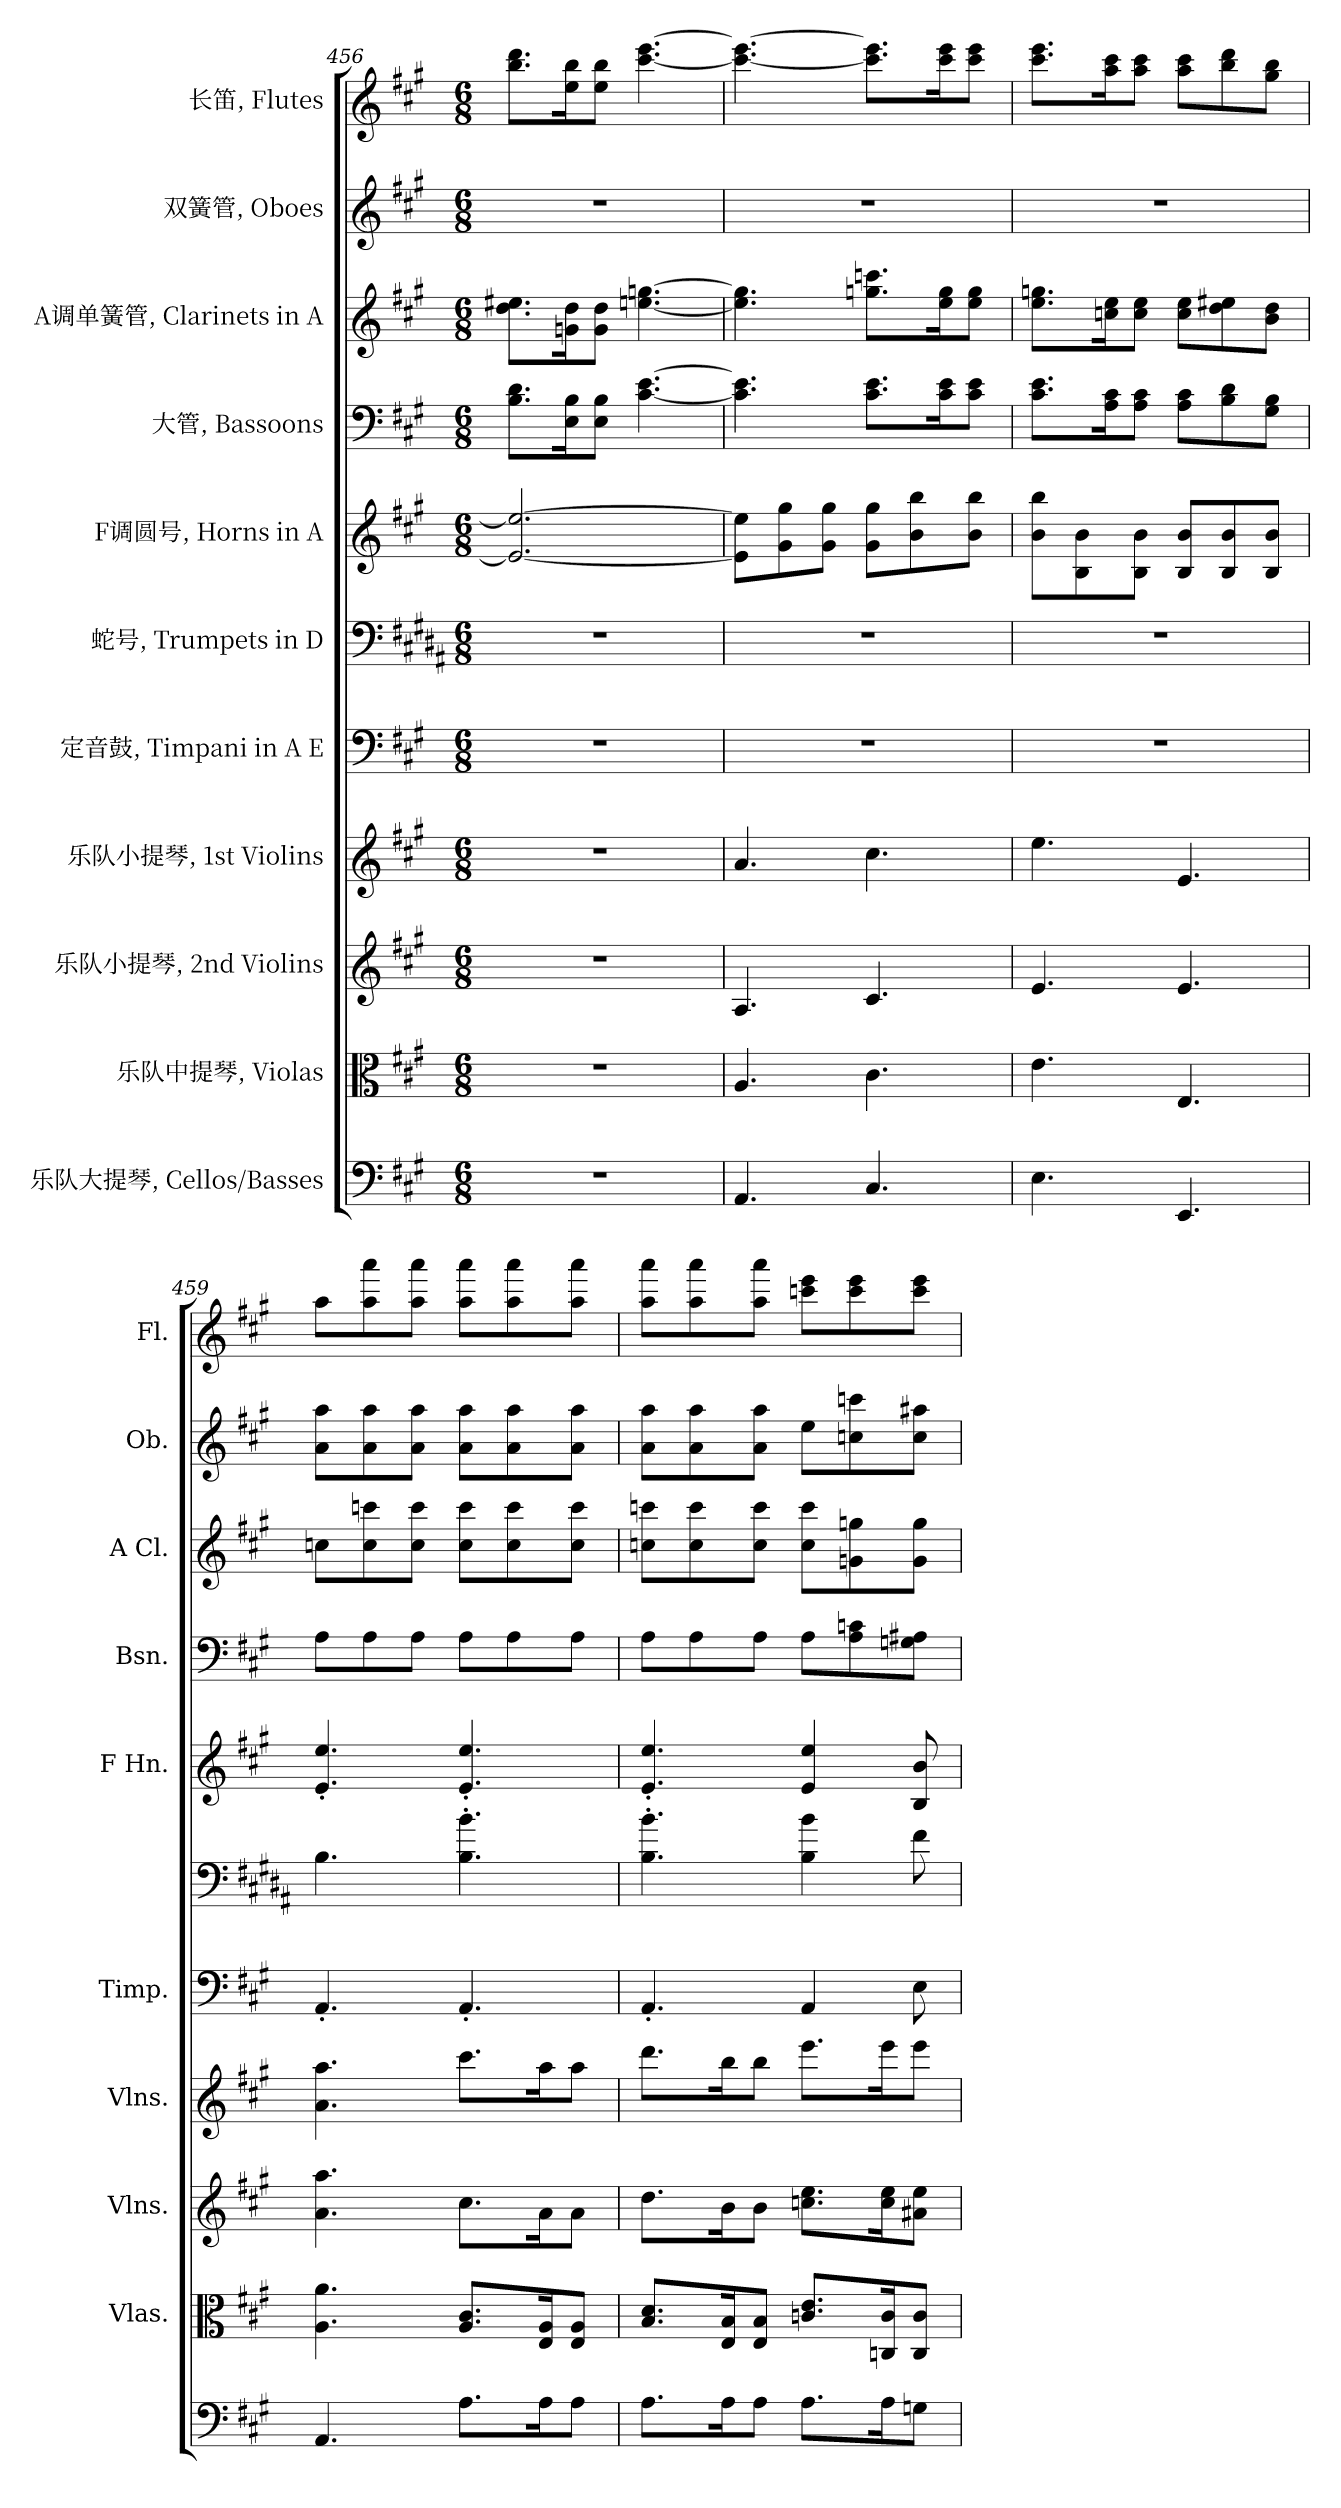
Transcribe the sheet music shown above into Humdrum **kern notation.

**kern	**kern	**kern	**kern	**kern	**kern	**kern	**kern	**kern	**kern	**kern
*part11	*part10	*part9	*part8	*part7	*part6	*part5	*part4	*part3	*part2	*part1
*staff11	*staff10	*staff9	*staff8	*staff7	*staff6	*staff5	*staff4	*staff3	*staff2	*staff1
*I"乐队大提琴, Cellos/Basses	*I"乐队中提琴, Violas	*I"乐队小提琴, 2nd Violins	*I"乐队小提琴, 1st Violins	*I"定音鼓, Timpani in A E	*I"蛇号, Trumpets in D	*I"F调圆号, Horns in A	*I"大管, Bassoons	*I"A调单簧管, Clarinets in A	*I"双簧管, Oboes	*I"长笛, Flutes
*	*I'Vlas.	*I'Vlns.	*I'Vlns.	*I'Timp.	*	*I'F Hn.	*I'Bsn.	*I'A Cl.	*I'Ob.	*I'Fl.
*clefF4	*clefC3	*clefG2	*clefG2	*clefF4	*clefF4	*clefG2	*clefF4	*clefG2	*clefG2	*clefG2
*	*	*	*	*	*ITrd1c2	*ITrd4c7	*	*ITrd2c3	*	*
*k[f#c#g#]	*k[f#c#g#]	*k[f#c#g#]	*k[f#c#g#]	*k[f#c#g#]	*k[f#c#g#]	*k[f#c#]	*k[f#c#g#]	*k[f#c#g#d#a#e#]	*k[f#c#g#]	*k[f#c#g#]
*M6/8	*M6/8	*M6/8	*M6/8	*M6/8	*M6/8	*M6/8	*M6/8	*M6/8	*M6/8	*M6/8
=456	=456	=456	=456	=456	=456	=456	=456	=456	=456	=456
2.r	2.r	2.r	2.r	2.r	2.r	2.A/_ 2.a/_	8.B\ 8.d\L	8.b\ 8.cc##X\L	2.r	8.bb\ 8.ddd\L
.	.	.	.	.	.	.	16E\ 16B\K	16en\ 16b\K	.	16ee\ 16bb\K
.	.	.	.	.	.	.	8E\ 8B\J	8e\ 8b\J	.	8ee\ 8bb\J
.	.	.	.	.	.	.	[4.c#\ [4.e\	[4.cc#X\ [4.een\	.	[4.ccc#\ [4.eee\
=457	=457	=457	=457	=457	=457	=457	=457	=457	=457	=457
4.AA/	4.A/	4.A/	4.a/	2.r	2.r	8A\] 8a\]L	4.c#\] 4.e\]	4.cc#\] 4.ee\]	2.r	4.ccc#\_ 4.eee\_
.	.	.	.	.	.	8c#\ 8cc#\	.	.	.	.
.	.	.	.	.	.	8c#\ 8cc#\J	.	.	.	.
4.C#/	4.c#\	4.c#/	4.cc#\	.	.	8c#\ 8cc#\L	8.c#\ 8.e\L	8.een\ 8.aan\L	.	8.ccc#\] 8.eee\]L
.	.	.	.	.	.	8e\ 8ee\	.	.	.	.
.	.	.	.	.	.	.	16c#\ 16e\K	16cc#\ 16ee\K	.	16ccc#\ 16eee\K
.	.	.	.	.	.	8e\ 8ee\J	8c#\ 8e\J	8cc#\ 8ee\J	.	8ccc#\ 8eee\J
=458	=458	=458	=458	=458	=458	=458	=458	=458	=458	=458
4.E\	4.e\	4.e/	4.ee\	2.r	2.r	8e\ 8ee\L	8.c#\ 8.e\L	8.cc#\ 8.een\L	2.r	8.ccc#\ 8.eee\L
.	.	.	.	.	.	8E\ 8e\	.	.	.	.
.	.	.	.	.	.	.	16A\ 16c#\K	16an\ 16cc#\K	.	16aa\ 16ccc#\K
.	.	.	.	.	.	8E\ 8e\J	8A\ 8c#\J	8a\ 8cc#\J	.	8aa\ 8ccc#\J
4.EE/	4.E/	4.e/	4.e/	.	.	8E/ 8e/L	8A\ 8c#\L	8a\ 8cc#\L	.	8aa\ 8ccc#\L
.	.	.	.	.	.	8E/ 8e/	8B\ 8d\	8b\ 8cc##X\	.	8bb\ 8ddd\
.	.	.	.	.	.	8E/ 8e/J	8G#\ 8B\J	8g#\ 8b\J	.	8gg#\ 8bb\J
!!LO:PB:g=z
=459	=459	=459	=459	=459	=459	=459	=459	=459	=459	=459
4.AA/	4.A\ 4.a\	4.a\ 4.aa\	4.a\ 4.aa\	4.AA'/	4.A\	4.A/' 4.a/'	8A\L	8an\L	8a\ 8aa\L	8aa\L
.	.	.	.	.	.	.	8A\	8a\ 8aan\	8a\ 8aa\	8aa\ 8aaa\
.	.	.	.	.	.	.	8A\J	8a\ 8aa\J	8a\ 8aa\J	8aa\ 8aaa\J
8.A\L	8.A/ 8.c#/L	8.cc#\L	8.ccc#\L	4.AA'/	4.A\' 4.a\'	4.A/' 4.a/'	8A\L	8a\ 8aa\L	8a\ 8aa\L	8aa\ 8aaa\L
.	.	.	.	.	.	.	8A\	8a\ 8aa\	8a\ 8aa\	8aa\ 8aaa\
16A\K	16E/ 16A/K	16a\K	16aa\K	.	.	.	.	.	.	.
8A\J	8E/ 8A/J	8a\J	8aa\J	.	.	.	8A\J	8a\ 8aa\J	8a\ 8aa\J	8aa\ 8aaa\J
=460	=460	=460	=460	=460	=460	=460	=460	=460	=460	=460
8.A\L	8.B/ 8.d/L	8.dd\L	8.ddd\L	4.AA'/	4.A\' 4.a\'	4.A/' 4.a/'	8A\L	8an\ 8aan\L	8a\ 8aa\L	8aa\ 8aaa\L
.	.	.	.	.	.	.	8A\	8a\ 8aa\	8a\ 8aa\	8aa\ 8aaa\
16A\K	16E/ 16B/K	16b\K	16bb\K	.	.	.	.	.	.	.
8A\J	8E/ 8B/J	8b\J	8bb\J	.	.	.	8A\J	8a\ 8aa\J	8a\ 8aa\J	8aa\ 8aaa\J
8.A\L	8.cn/ 8.e/L	8.ccn\ 8.ee\L	8.eee\L	4AA/	4A\ 4a\	4A/ 4a/	8A\L	8a\ 8aa\L	8ee\L	8cccn\ 8eee\L
.	.	.	.	.	.	.	8A\ 8cn\	8en\ 8een\	8ccn\ 8cccn\	8ccc\ 8eee\
16A\K	16Cn/ 16c/K	16cc\ 16ee\K	16eee\K	.	.	.	.	.	.	.
8Gn\J	8C/ 8c/J	8a#X\ 8ee\J	8eee\J	8E\	8e\	8E/ 8e/	8Gn\ 8A#X\J	8e\ 8ee\J	8cc\ 8aa#X\J	8ccc\ 8eee\J
=	=	=	=	=	=	=	=	=	=	=
*-	*-	*-	*-	*-	*-	*-	*-	*-	*-	*-
